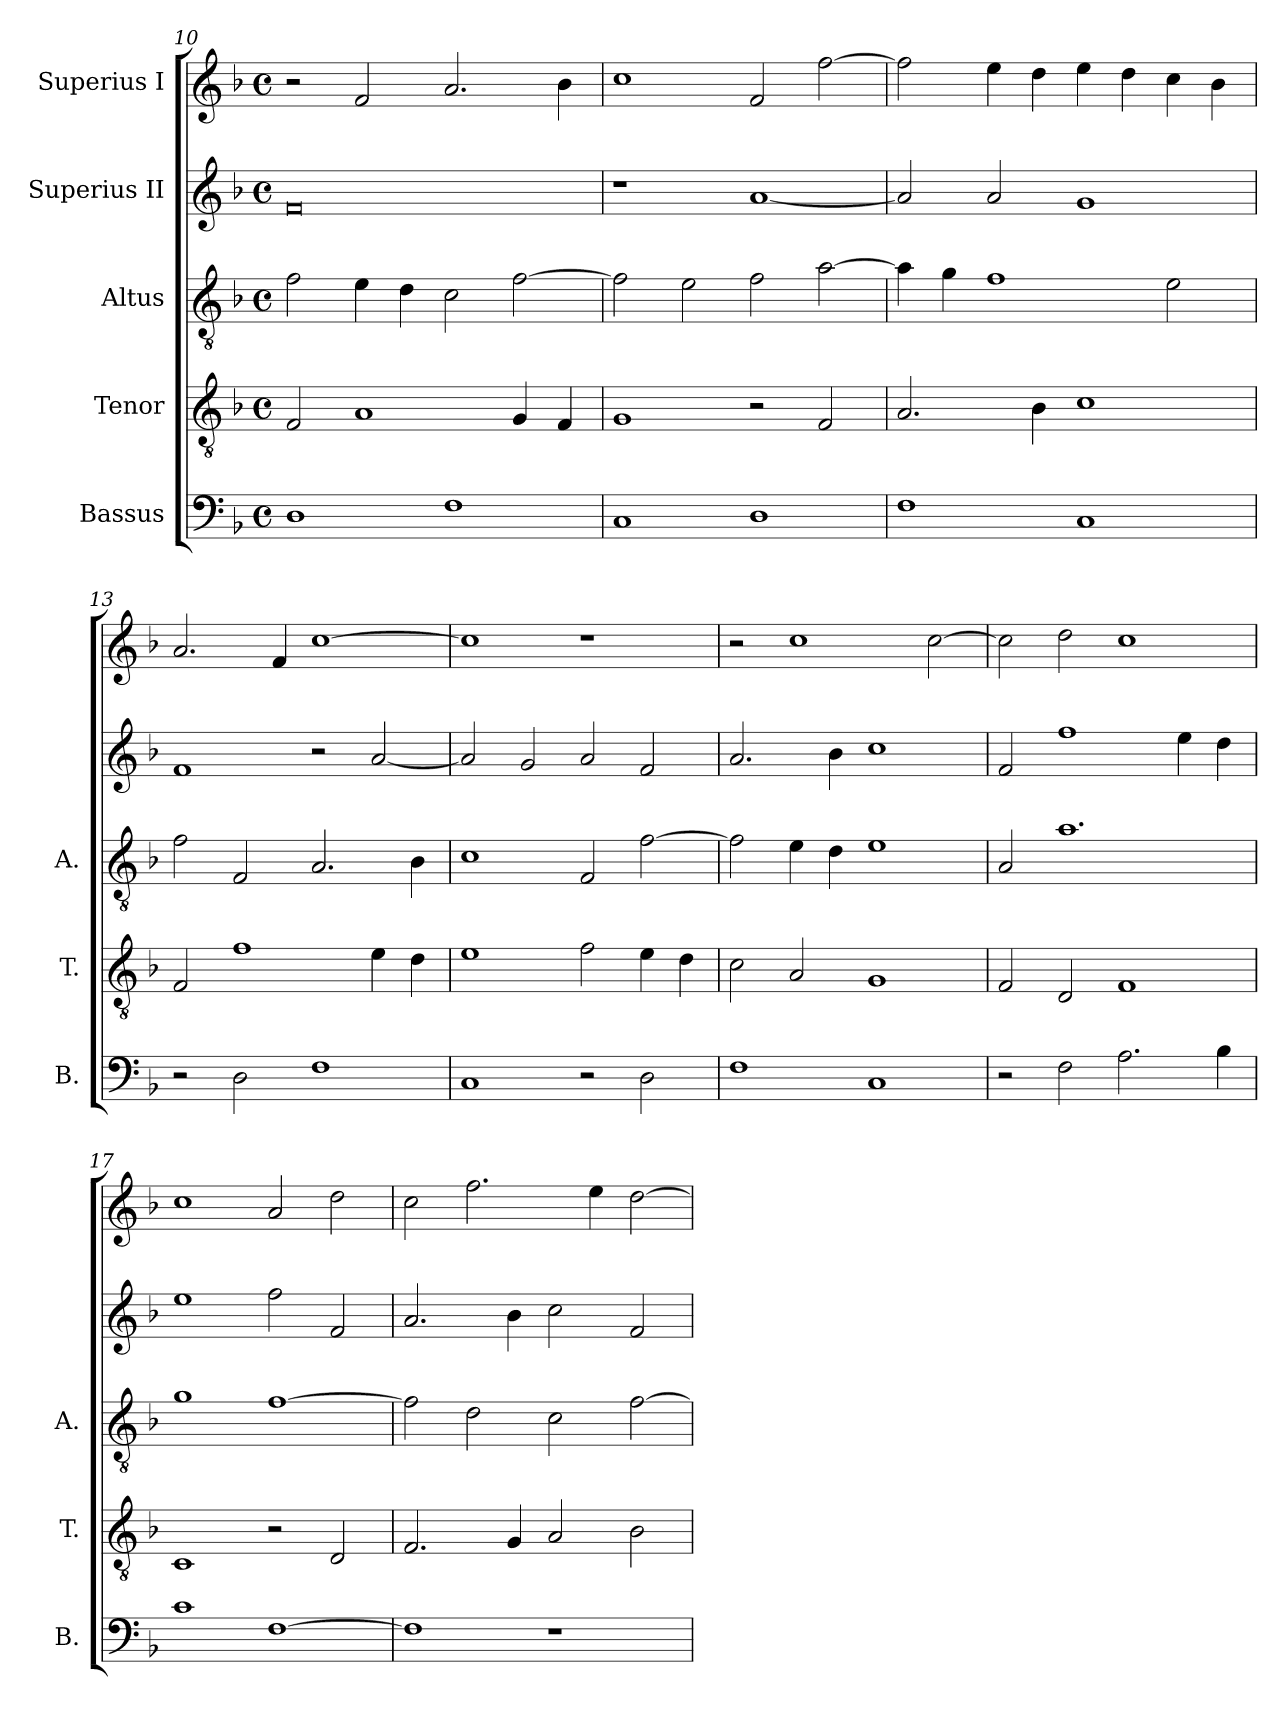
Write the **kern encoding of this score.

**kern	**kern	**kern	**kern	**kern
*part5	*part4	*part3	*part2	*part1
*staff5	*staff4	*staff3	*staff2	*staff1
*I"Bassus	*I"Tenor	*I"Altus	*I"Superius II	*I"Superius I
*I'B.	*I'T.	*I'A.	*	*
*clefF4	*clefGv2	*clefGv2	*clefG2	*clefG2
*	*ITrd7c12	*ITrd7c12	*	*
*k[b-]	*k[b-]	*k[b-]	*k[b-]	*k[b-]
*F:	*F:	*F:	*F:	*F:
*M4/4	*M4/4	*M4/4	*M4/4	*M4/4
*met(c)	*met(c)	*met(c)	*met(c)	*met(c)
=10	=10	=10	=10	=10
1Di	2FFi/	2Fi\	0fi	2r
.	1AAi	4Ei\	.	2fi/
.	.	4Di\	.	.
1Fi	.	2Ci\	.	2.ai/
.	4GGi/	[>2Fi\	.	.
.	4FFi/	.	.	4b-i\
!!LO:PB:g=z
=11	=11	=11	=11	=11
1Ci	1GGi	2Fi\]	1r	1cci
.	.	2Ei\	.	.
1Di	2r	2Fi\	[<1ai	2fi/
.	2FFi/	[>2Ai\	.	[>2ffi\
=12	=12	=12	=12	=12
1Fi	2.AAi/	4Ai\]	2ai/]	2ffi\]
.	.	4Gi\	.	.
.	.	1Fi	2ai/	4eei\
.	4BB-i\	.	.	4ddi\
1Ci	1Ci	.	1gi	4eei\
.	.	.	.	4ddi\
.	.	2Ei\	.	4cci\
.	.	.	.	4b-i\
=13	=13	=13	=13	=13
2r	2FFi/	2Fi\	1fi	2.ai/
2Di\	1Fi	2FFi/	.	.
.	.	.	.	4fi/
1Fi	.	2.AAi/	2r	[>1cci
.	4Ei\	.	[<2ai/	.
.	4Di\	4BB-i\	.	.
=14	=14	=14	=14	=14
1Ci	1Ei	1Ci	2ai/]	1cci]
.	.	.	2gi/	.
2r	2Fi\	2FFi/	2ai/	1r
2Di\	4Ei\	[>2Fi\	2fi/	.
.	4Di\	.	.	.
=15	=15	=15	=15	=15
1Fi	2Ci\	2Fi\]	2.ai/	2r
.	2AAi/	4Ei\	.	1cci
.	.	4Di\	4b-i\	.
1Ci	1GGi	1Ei	1cci	.
.	.	.	.	[>2cci\
!!LO:LB:g=z
=16	=16	=16	=16	=16
2r	2FFi/	2AAi/	2fi/	2cci\]
2Fi\	2DDi/	1.Ai	1ffi	2ddi\
2.Ai\	1FFi	.	.	1cci
.	.	.	4eei\	.
4B-i\	.	.	4ddi\	.
=17	=17	=17	=17	=17
1ci	1CCi	1Gi	1eei	1cci
[>1Fi	2r	[>1Fi	2ffi\	2ai/
.	2DDi/	.	2fi/	2ddi\
=18	=18	=18	=18	=18
1Fi]	2.FFi/	2Fi\]	2.ai/	2cci\
.	.	2Di\	.	2.ffi\
.	4GGi/	.	4b-i\	.
1r	2AAi/	2Ci\	2cci\	.
.	.	.	.	4eei\
.	2BB-i\	[>2Fi\	2fi/	[>2ddi\
=	=	=	=	=
*-	*-	*-	*-	*-
